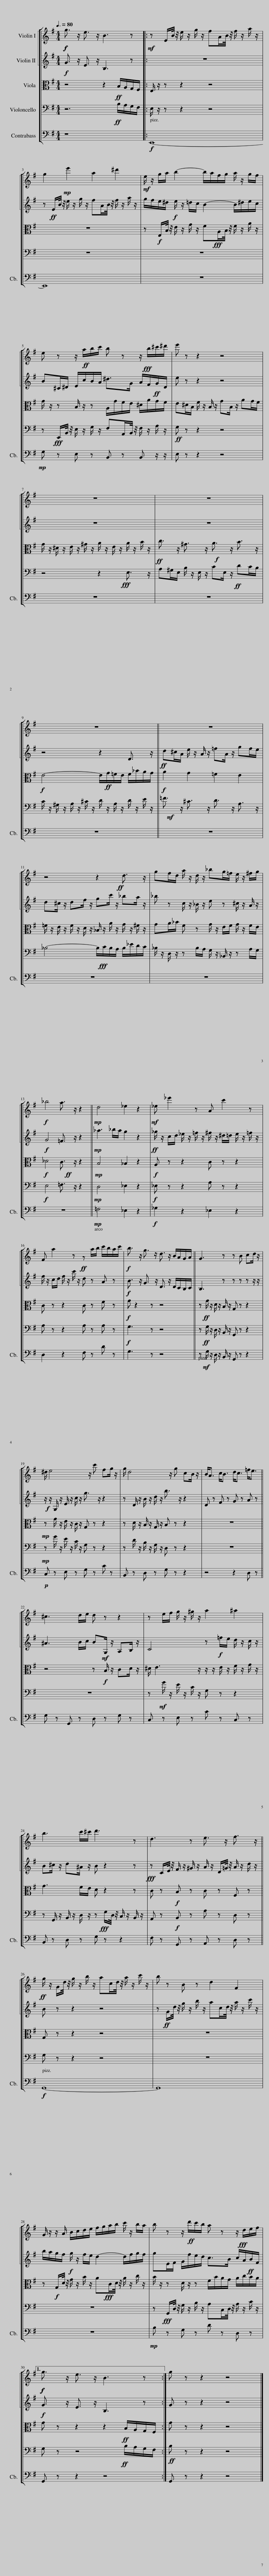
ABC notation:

X:1
%%score [ [ 1 2 ] 3 4 5 ]
L:1/8
Q:3/8=80
M:4/4
I:linebreak $
K:G
V:1 treble
V:2 treble
V:3 alto
V:4 bass
V:5 bass transpose=-12
V:1
!f!!f! g3/2 z/ e3/2 z/ B3 z |:!mf! z E/B/4 z/4 e/ z/ g/ z/ fA/B/4 z/4 f/ z/ a/ z/ |$ g2!mp! e'2 a2 ^d'2 |!mf! e/ z/ g/a/ b2- b/a/f/g/ a/ z/ g/f/ |$ e z z/!ff! a/b/c'/ b z z/!fff! b/^c'/^d'/ | %5
 e' z z2 z4 |$ z8 | z8 |$ z8 || z8 |$ %10
 z4 z2!ff! d3/2 z/ | gf/d/ a/ z/ d/ z/ _bg/=f/ e/ z/ ^f/g/ |$!f! _b4 a3/2 z/ z2 ||!mp! d4 _e2 z2 |!mf! _e _e'2 z A c'2 z |$ %15
 F a2 z!ff! z a/b/ c'/b/a/c'/ |!f! b3/2 z/ g3/2 z/ d3/2 z/ B/A/G/A/ || G3 z z B cd/ z/ |$ ^d/ e4 z/ c' fg/ z/ | g/ d4 z/ g cB/ z/ | %20
 B<A c<B d<c =f<e ||$ ^c3 d/e/ d z z2 | z e/f/ g/ z/ ^g/ z/ a2 ^a2 |$ b3 c'/^c'/ d'3 z | d3 z e3/2 z/ f3/2 z/ ||$ %25
!ff! g/ z/ G/d/4 z/4 g/ z/ b/ z/ ac/d/4 z/4 a/ z/ c'/ z/ | b z B z d2 F2 |$ G/ z/ z/ A/ B/c/d/e/ f/g/a/b/ c'/ z/ b/a/ | b z z/!ff! d'/c'/b/ a z z/!fff! d/e/f/ |1$!f!!f! g3/2 z/ e3/2 z/ B3 z :| %30
 g z z2 z4 |] %31
V:2
!f! G3/2 z/ E3/2 z/ B,3 z |: z8 |$ z!ff! E/B/4 z/4 e/ z/ g/ z/ fA/B/4 z/4 f/ z/ a/ z/ | g/f/e/^d/!f! e/ z/ =d/c/ B2- B/^d/e/c/ |$ B^C/^D/ E/c/B/A/ ^d>G A/F/!ff!G/D/ | %5
 e z z2 z4 |$ z8 | z8 |$ z4 z2 D3/2 z/ ||!ff! d^c/A/ e/ z/ A/ z/ =fA/ z/ gf/e/ |$ %10
 d^c/ z/ df/ z/ gc'/ z/ _ba/ z/ | _b z c/ z/ _B/ z/ e z ^c/ z/ A/ z/ |$!f! G4 =F3/2 z/ z2 ||!mp! _a3 _b/a/ g2 z2 |!ff! _g/ z/ c/d/ _e/ z/ =f/ z/ ^f/ z/ ^d/=d/ e/ z/ =f/ z/ |$ %15
 f/ z/ c/d/ f/ z/ c'/ z/ d z A z |!f! B3/2 z/ G3/2 z/ D3/2 z/ D/C/B,/C/ || B,3 z z z z z/ z/ |$!f! z/ z/ G,/ z/ E/ z/ c/ z/ g3/2 z/ z2 | z D/ z/ B/ z/ d/ z/ b3/2 z/ z2 | %20
 D z F z G z A z ||$ ^A3 B/c/ B!mf!G,/ z/ A,B,/ z/ | C4 z!f! =f/e/ d/ z/ c/ z/ |$ B^c/ z/ d^A/ z/ B z2 z |!fff! z C/E/4 z/4 F/ z/ ^G/ z/ A/ z/ D/=G/4 z/4 A/ z/ d/ z/ ||$ %25
 B z z2 z4 | z!ff! G/d/4 z/4 g/ z/ b/ z/ ac/d/4 z/4 a/ z/ c'/ z/ |$ b/a/g/f/!f! g/ z/ f/e/ d2- d/f/g/f/ | gE/F/ G/f/e/d/ c>B c/A/!ff!B/F/ |1$!f! G3/2 z/ E3/2 z/ B,3 z :| %30
 G z z2 z4 |] %31
V:3
 z4 z2!ff! B,/A,/G,/F,/ |: E,/ z/ z z2 z4 |$ z8 | z!f! E,/B,/4 z/4 E/ z/ G/ z/ F!fff!A,/B,/4 z/4 F/ z/ A/ z/ |$ G/ z/ z B,/ z/ z A,/G/F/E/ ^D/A/G/F/ | %5
 E^D/B,/ F/ z/ B,/ z/ GB,/ z/ AG/F/ |$ G/ z/ ^D/ z/ E/ z/ ^G/ z/ A/ z/ E/ z/ A/ z/ B/ z/ |!ff! c3/2 z/ ^G3/2 z/!f! A3/2 z/ B3/2 z/ |$!f! E4- E/!ff!G/=F/E/ F/_B/A/G/ ||!f! A2 G2 =F2 E2 |$ %10
 =F/ z/ E/ z/ F/ z/ D/ z/ _B,/ z/ A/ z/ G/ z/ ^F/ z/ | GA/_B/ F z G/ z/ E/F/ G/ z/ F/E/ |$!f! _D4 C3/2 z/ z2!ff! ||!mp! B,4 _B,2 z2 |!f! A, z z2 C z z2 |$ %15
 C z z2 C z F z |!f! G z2 z z4 || z!ff! G/ z/ D/ z/ B,/ z/ G, z z2 |$!mp! z G/ z/ E/ z/ C/ z/ G, z z2 | z D/ z/ B,/ z/ G,/ z/ B, z z2 | %20
 z8 ||$ z4 z!f! B,/ z/ CD/ z/ | ^D/ E3 z/ z/ z/ E/ z/ F/ z/ G/ z/ |$ G3 F/E/ D z2 z | C z!f! B, z C z F, z ||$ %25
 G, z z2 z4 | z8 |$ z!f! G,/D/4 z/4 G/ z/ B/ z/ A!fff!C/D/4 z/4 A/ z/ c/ z/ | B/ z/ z D/ z/ z F/B/A/G/ A/c/B/A/ |1$ G z z2 z2!ff! B,/A,/G,/F,/ :| %30
 G z z2 z4 |] %31
V:4
 z6!ff! B,/A,/G,/F,/ |: E,/ z/ z z2 z4 |$ z8 | z8 |$ z!fff! E,,/B,,/4 z/4 E,/ z/ G,/ z/ F,A,,/B,,/4 z/4 F,/ z/ A,/ z/ | %5
!ff! G, z z2 z4 |$ z4 z2!fff! E,3/2 z/ | A,^G,/E,/ B,/ z/ E,/ z/ CE,/ z/!ff! DC/B,/ |$ C/ z/ ^G,/ z/ A,/ z/ ^C/ z/ D/ z/ A,/ z/ D/ z/ E/ z/ ||!mf! =F3/2 z/ ^C3/2 z/ D3/2 z/ A,3/2 z/ |$ %10
 _B,4- B,/!fff!C/B,/A,/ B,/_E/D/C/ | _B,/ z/ D,/ z/ z B,/A,/ G,/ z/ _B,,/ z/ z A,/G,/ |$!f! E,4 =F,3/2 z/ z2 ||!mp! D,4 _E,2 z2 |!f! _E, z z2 A, z z2 |$ %15
 A, z z2 A, z A, z |!f! G,3 z z4 || z!ff! G,/ z/ D,/ z/ B,,/ z/ G,, z z2 |$!mp! z G/ z/ E/ z/ C/ z/ G, z z2 | z D/ z/ B,/ z/ G,/ z/ D, z z2 | %20
 z8 ||$ z8 | z!mf! G/ z/ E/ z/ C/ z/ G, z z2 |$ z G,,/ z/ B,,/ z/ D,/ z/ z!fff! G,/D,/4 z/4 C,/ z/ B,,/ z/ | A,, z!f! B,, z A, z D, z ||$ %25
 G, z z2 z4 | z8 |$ z8 | z!fff! G,,/D,/4 z/4 G,/ z/ B,/ z/ A,C,/D,/4 z/4 A,/ z/ C/ z/ |1$ G, z z4!ff! B,/A,/G,/F,/ :| %30
!ff! B, z z2 z4 |] %31
V:5
 z8 |:!f! E,,8- |$ E,,8 | z8 |$!mp! G, z E, z B,, z B,, z/ z/ | %5
 E, z z2 z4 |$ z8 | z8 |$ z8 || z8 |$ %10
 z8 | z8 |$ z8 ||!mp! =F,4 _E,2 z2 |!f! _G,2 z2 _E,2 z2 |$ %15
 D,2 z2 F, z D z | G,3 z z4 || z!mf! G,/ z/ D,/ z/ B,,/ z/ G,, z z2 |$!p! C, z E, z G, z C z | B,, z D, z G, z z2 | %20
 z4 z2 D, z ||$ G, z G,, z D, z G, z | C, z E, z C z C, z |$ B,, z D, z G, z z2 | F, z G,, z A,, z D, z ||$ %25
!f! G,,8- | G,,8 |$ z8 |!mp! B, z G, z D z D, z |1$ G,, z z2 z4 :| %30
 G,, z z2 z4 |] %31
